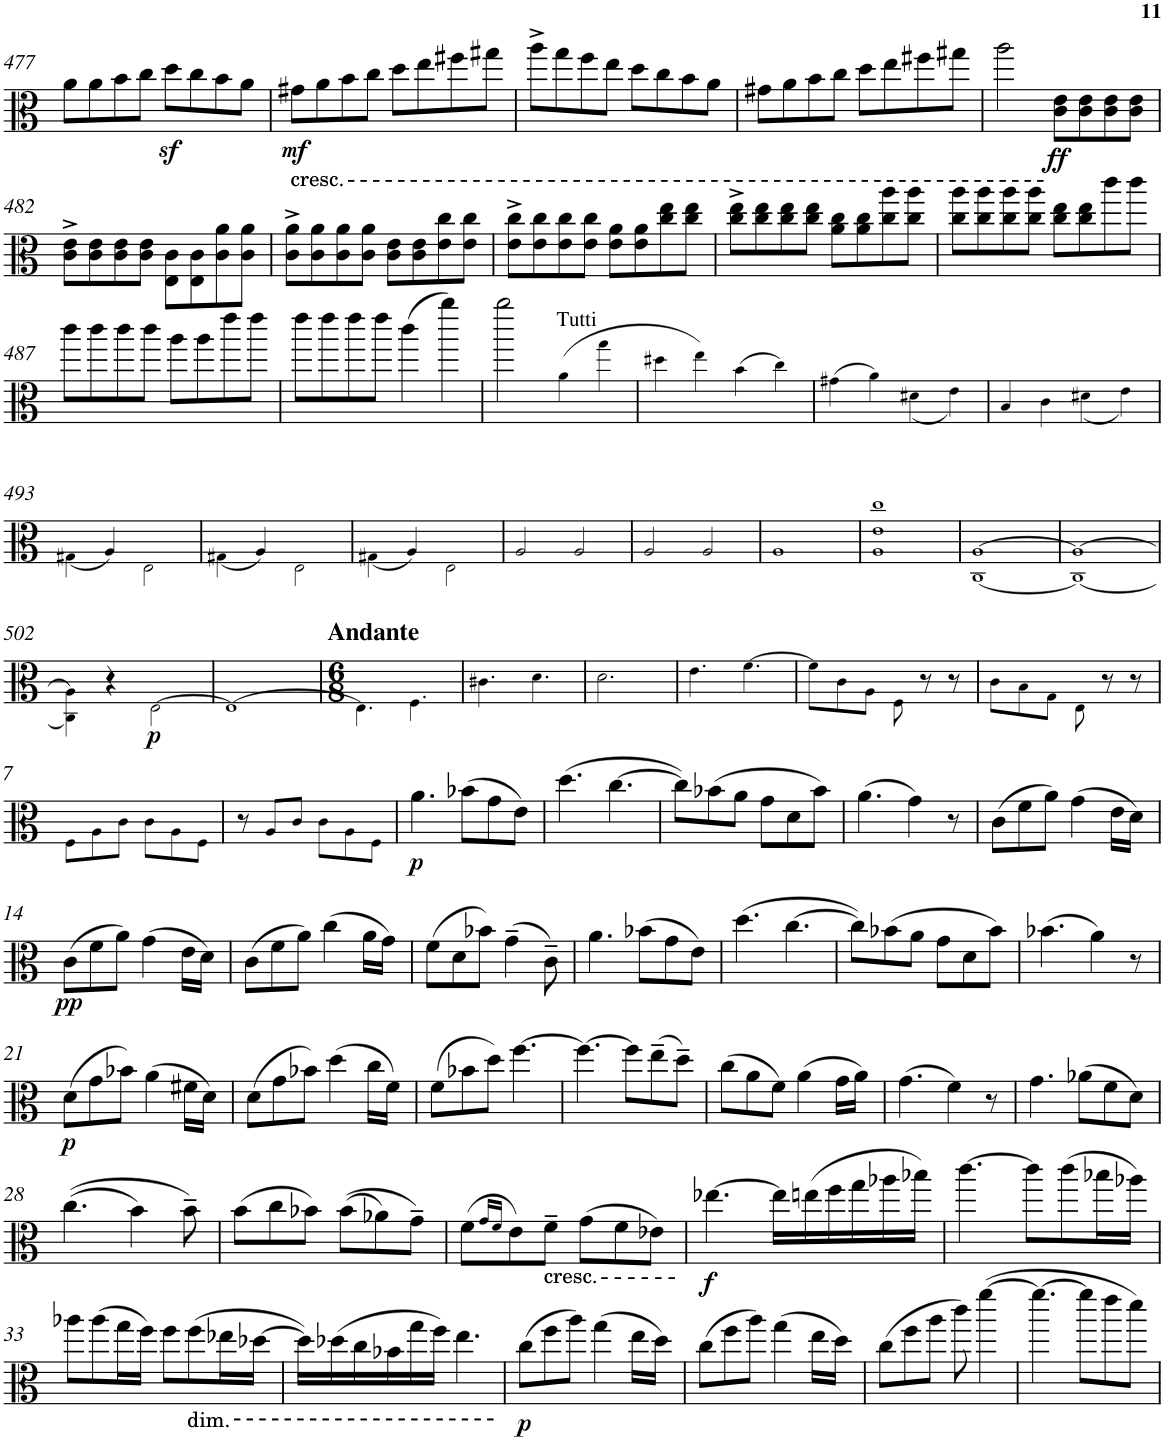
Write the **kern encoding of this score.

**kern	**dynam
*part1	*part1
*staff1	*staff1
*I"Viola	*
*I'Vla.	*
!!LO:PB:g=z
*clefC3	*
*k[]	*
*M2/2	*
*met(c|)	*
=477	=477
8a\L	.
8a\	.
8b\	.
8cc\J	.
8ddz<\L	.
8cc\	.
8b\	.
8a\J	.
=478	=478
!LO:TX:b:t=cresc.	!
!LO:TX:b:t=cresc.	!
!	!LO:DY:b
8g#X\L	mf
8a\	.
8b\	.
8cc\J	.
8dd\L	.
8ee\	.
8ff#X\	.
8gg#X\J	.
=479	=479
8aa^\L	.
8gg\	.
8ff\	.
8ee\J	.
8dd\L	.
8cc\	.
8b\	.
8a\J	.
=480	=480
8g#X\L	.
8a\	.
8b\	.
8cc\J	.
8dd\L	.
8ee\	.
8ff#X\	.
8gg#X\J	.
=481	=481
2aa\	.
!	!LO:DY:b
8c\ 8e\L	ff
8c\ 8e\	.
8c\ 8e\	.
8c\ 8e\J	.
!!LO:LB:g=z
=482	=482
8c\^ 8e\^L	.
8c\ 8e\	.
8c\ 8e\	.
8c\ 8e\J	.
8E\ 8c\L	.
8E\ 8c\	.
8c\ 8a\	.
8c\ 8a\J	.
=483	=483
8c\^ 8a\^L	.
8c\ 8a\	.
8c\ 8a\	.
8c\ 8a\J	.
8c\ 8e\L	.
8c\ 8e\	.
8e\ 8cc\	.
8e\ 8cc\J	.
=484	=484
8e\^ 8cc\^L	.
8e\ 8cc\	.
8e\ 8cc\	.
8e\ 8cc\J	.
8e\ 8a\L	.
8e\ 8a\	.
8cc\ 8ee\	.
8cc\ 8ee\J	.
=485	=485
8cc\^ 8ee\^L	.
8cc\ 8ee\	.
8cc\ 8ee\	.
8cc\ 8ee\J	.
8a\ 8cc\L	.
8a\ 8cc\	.
8cc\ 8aa\	.
8cc\ 8aa\J	.
=486	=486
8cc\ 8aa\L	.
8cc\ 8aa\	.
8cc\ 8aa\	.
8cc\ 8aa\J	.
8cc\ 8ee\L	.
8cc\ 8ee\	.
8ccc\	.
8ccc\J	.
!!LO:LB:g=z
=487	=487
8ccc\L	.
8ccc\	.
8ccc\	.
8ccc\J	.
8aa\L	.
8aa\	.
8eee\	.
8eee\J	.
=488	=488
8eee\L	.
8eee\	.
8eee\	.
8eee\J	.
(>4ccc\	.
4aaa\)	.
=489	=489
2aaa\	.
!LO:TX:a:t=Tutti	!
(>4a!\	.
4gg!\	.
=490	=490
4dd#X!\	.
4ee!\)	.
(>4b!\	.
4cc!\)	.
=491	=491
(>4g#X!\	.
4a!\)	.
(<4d#X!\	.
4e!\)	.
=492	=492
4B!/	.
4c!\	.
(<4d#X!\	.
4e!\)	.
!!LO:LB:g=z
=493	=493
(<4G#X!\	.
4A!/)	.
2E!\	.
=494	=494
(<4G#X!\	.
4A!/)	.
2E!\	.
=495	=495
(<4G#X!\	.
4A!/)	.
2E!\	.
=496	=496
2A!/	.
2A!/	.
=497	=497
2A!/	.
2A!/	.
=498	=498
1A!	.
=499	=499
1A! 1e! 1cc!	.
=500	=500
[1C! [1A!	.
=501	=501
1C!_ 1A!_	.
!!LO:LB:g=z
=502	=502
4C!\] 4A!\]	.
4r	.
!	!LO:DY:b
[2E!\	p
=503	=503
1E!_	.
=1	=1
*k[]	*
*M6/8	*
!LO:TX:a:B:t=Andante	!
4.E!\]	.
4.F!\	.
=2	=2
4.c#X!\	.
4.d!\	.
=3	=3
2.d!\	.
=4	=4
4.e!\	.
[4.f!\	.
=5	=5
8f!\L]	.
8c!\	.
8A!\J	.
8F!\	.
8r	.
8r	.
=6	=6
8c!\L	.
8B!\	.
8G!\J	.
8E!\	.
8r	.
8r	.
!!LO:LB:g=z
=7	=7
8F!\L	.
8A!\	.
8c!\J	.
8c!\L	.
8A!\	.
8F!\J	.
=8	=8
8r	.
8A!/L	.
8c!/J	.
8c!\L	.
8A!\	.
8F!\J	.
=9	=9
!	!LO:DY:b
4.a\	p
(>8b-X\L	.
8g\	.
8e\J)	.
=10	=10
(>4.dd\	.
[4.cc\	.
=11	=11
8cc\L])	.
(>8b-X\	.
8a\J	.
8g\L	.
8d\	.
8b-\J)	.
=12	=12
(>4.a\	.
4g\)	.
8r	.
=13	=13
(>8c\L	.
8f\	.
8a\J)	.
(>4g\	.
16e\LL	.
16d\JJ)	.
!!LO:LB:g=z
=14	=14
!	!LO:DY:b
(>8c\L	pp
8f\	.
8a\J)	.
(>4g\	.
16e\LL	.
16d\JJ)	.
=15	=15
(>8c\L	.
8f\	.
8a\J)	.
(>4cc\	.
16a\LL	.
16g\JJ)	.
=16	=16
(>8f\L	.
8d\	.
8b-X\J)	.
(>4g~\	.
8c~\)	.
=17	=17
4.a\	.
(>8b-X\L	.
8g\	.
8e\J)	.
=18	=18
(>4.dd\	.
[4.cc\	.
=19	=19
8cc\L])	.
(>8b-X\	.
8a\J	.
8g\L	.
8d\	.
8b-\J)	.
=20	=20
(>4.b-X\	.
4a\)	.
8r	.
!!LO:LB:g=z
=21	=21
!	!LO:DY:b
(>8d\L	p
8g\	.
8b-X\J)	.
(>4a\	.
16f#X\LL	.
16d\JJ)	.
=22	=22
(>8d\L	.
8g\	.
8b-X\J)	.
(>4dd\	.
16cc\LL	.
16f\JJ)	.
=23	=23
(>8f\L	.
8b-X\	.
8dd\J)	.
[4.ff\	.
=24	=24
4.ff\_	.
8ff\L]	.
(>8ee~\	.
8dd~\J)	.
=25	=25
(>8cc\L	.
8a\	.
8f\J)	.
(>4a\	.
16g\LL	.
16a\JJ)	.
=26	=26
(>4.g\	.
4f\)	.
8r	.
=27	=27
4.g\	.
(>8a-X\L	.
8f\	.
8d\J)	.
!!LO:LB:g=z
=28	=28
(>(>4.cc\	.
4b\)	.
8b~\)	.
=29	=29
(>8b\L	.
8cc\	.
8b-X\J)	.
(>(>8b-\L	.
8a-X\)	.
8g~\J)	.
=30	=30
(>8f\L	.
16qg/LL	.
16qf/JJ	.
8e\)	.
!LO:TX:b:t=cresc.	!
!LO:TX:b:t=cresc.	!
8f~\J	.
(>8g\L	.
8f\	.
8e-X\J)	.
=31	=31
!	!LO:DY:b
[4.ee-X\	f
16ee-\LL]	.
(>16een\	.
16ff\	.
16gg\	.
16aa-X\	.
16bb-X\JJ)	.
=32	=32
[4.ccc\	.
8ccc\L]	.
(>8ccc\	.
16bb-X\L	.
16aa-X\JJ)	.
!!LO:LB:g=z
=33	=33
8aa-X\L	.
(>8aa-\	.
16gg\L	.
16ff\JJ)	.
8ff\L	.
!LO:TX:b:t=dim.	!
!LO:TX:b:t=dim.	!
(>8ff\	.
16ee-X\L	.
[16dd-X\JJ	.
=34	=34
16dd-\LL])	.
(>16dd-X\	.
16cc\	.
16b-X\	.
16gg\	.
16ff\JJ)	.
4.ee\	.
=35	=35
!	!LO:DY:b
(>8cc\L	p
8ff\	.
8aa\J)	.
(>4gg\	.
16ee\LL	.
16dd\JJ)	.
=36	=36
(>8cc\L	.
8ff\	.
8aa\J)	.
(>4gg\	.
16ee\LL	.
16dd\JJ)	.
=37	=37
(>8cc\L	.
8ff\	.
8aa\J	.
8ccc\)	.
(>[4fff\	.
=38	=38
4.fff\_	.
8fff\L]	.
8eee\	.
8ddd\J)	.
=	=
*-	*-
